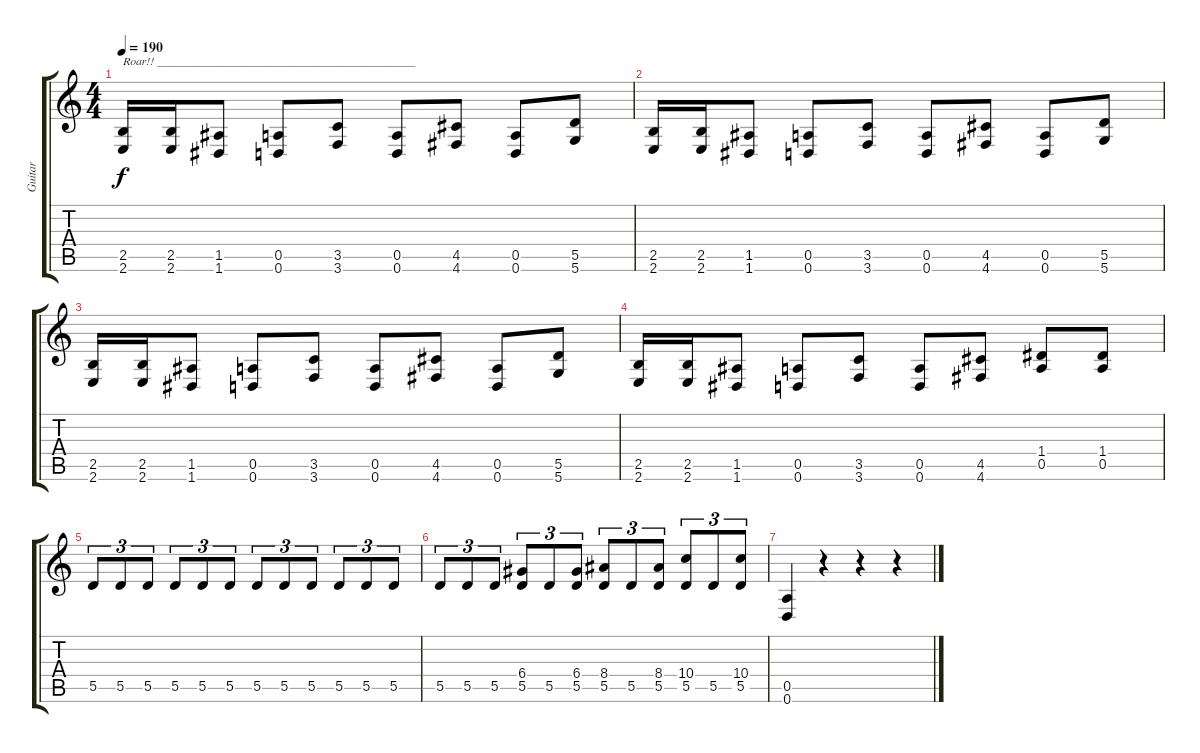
\track ("Guitar" "Guitar") {instrument distortionguitar}
\staff {score tabs}
\tuning (E4 B3 G3 D3 A2 D2) {hide}
\ts (4 4)
\tempo 190
\clef g2
\ks c
(2.5 2.6).16{txt "Roar!! ___________________________________________" dy f} (2.5 2.6).16 (1.5 1.6).8 (0.5 0.6).8 (3.5 3.6).8 (0.5 0.6).8 (4.5 4.6).8 (0.5 0.6).8 (5.5 5.6).8 |
(2.5 2.6).16 (2.5 2.6).16 (1.5 1.6).8 (0.5 0.6).8 (3.5 3.6).8 (0.5 0.6).8 (4.5 4.6).8 (0.5 0.6).8 (5.5 5.6).8 |
(2.5 2.6).16 (2.5 2.6).16 (1.5 1.6).8 (0.5 0.6).8 (3.5 3.6).8 (0.5 0.6).8 (4.5 4.6).8 (0.5 0.6).8 (5.5 5.6).8 |
(2.5 2.6).16 (2.5 2.6).16 (1.5 1.6).8 (0.5 0.6).8 (3.5 3.6).8 (0.5 0.6).8 (4.5 4.6).8 (1.4 0.5).8 (1.4 0.5).8 |
5.5.8{tu (3 2)} 5.5.8{tu (3 2)} 5.5.8{tu (3 2)} 5.5.8{tu (3 2)} 5.5.8{tu (3 2)} 5.5.8{tu (3 2)} 5.5.8{tu (3 2)} 5.5.8{tu (3 2)} 5.5.8{tu (3 2)} 5.5.8{tu (3 2)} 5.5.8{tu (3 2)} 5.5.8{tu (3 2)} |
5.5.8{tu (3 2)} 5.5.8{tu (3 2)} 5.5.8{tu (3 2)} (6.4 5.5).8{tu (3 2)} 5.5.8{tu (3 2)} (6.4 5.5).8{tu (3 2)} (8.4 5.5).8{tu (3 2)} 5.5.8{tu (3 2)} (8.4 5.5).8{tu (3 2)} (10.4 5.5).8{tu (3 2)} 5.5.8{tu (3 2)} (10.4 5.5).8{tu (3 2)} |
(0.5 0.6).4 r.4 r.4 r.4
